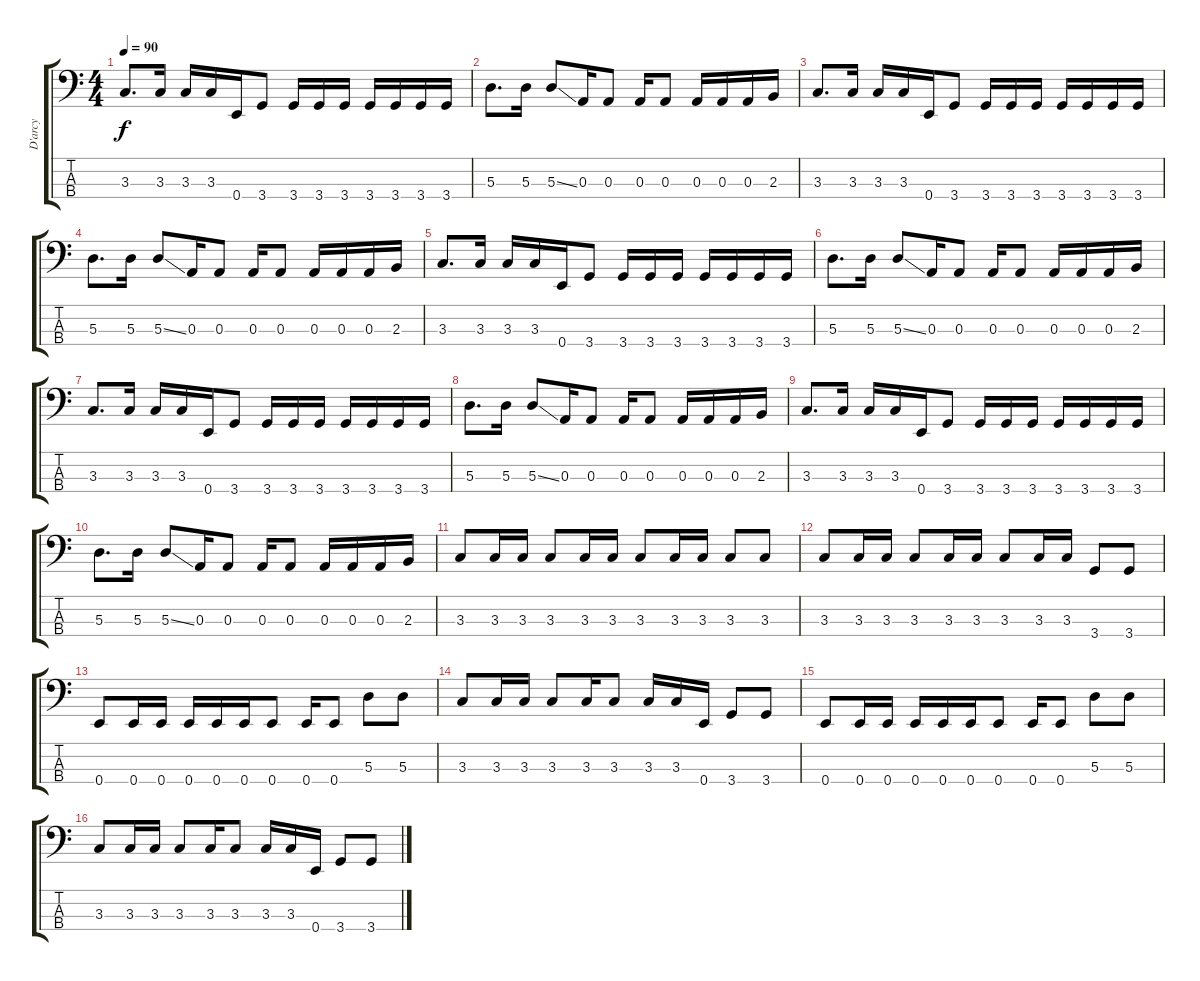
\track ("D'arcy" "D'arcy") {instrument fretlessbass}
\staff {score tabs}
\tuning (G2 D2 A1 E1) {hide}
\ts (4 4)
\tempo 90
\clef f4
\ks c
3.3.8{d dy f} 3.3.16 3.3.16 3.3.16 0.4.16 3.4.8 3.4.16 3.4.16 3.4.16 3.4.16 3.4.16 3.4.16 3.4.16 |
5.3.8{d} 5.3.16 5.3{ss}.8 0.3.16 0.3.8 0.3.16 0.3.8 0.3.16 0.3.16 0.3.16 2.3.16 |
3.3.8{d} 3.3.16 3.3.16 3.3.16 0.4.16 3.4.8 3.4.16 3.4.16 3.4.16 3.4.16 3.4.16 3.4.16 3.4.16 |
5.3.8{d} 5.3.16 5.3{ss}.8 0.3.16 0.3.8 0.3.16 0.3.8 0.3.16 0.3.16 0.3.16 2.3.16 |
3.3.8{d} 3.3.16 3.3.16 3.3.16 0.4.16 3.4.8 3.4.16 3.4.16 3.4.16 3.4.16 3.4.16 3.4.16 3.4.16 |
5.3.8{d} 5.3.16 5.3{ss}.8 0.3.16 0.3.8 0.3.16 0.3.8 0.3.16 0.3.16 0.3.16 2.3.16 |
3.3.8{d} 3.3.16 3.3.16 3.3.16 0.4.16 3.4.8 3.4.16 3.4.16 3.4.16 3.4.16 3.4.16 3.4.16 3.4.16 |
5.3.8{d} 5.3.16 5.3{ss}.8 0.3.16 0.3.8 0.3.16 0.3.8 0.3.16 0.3.16 0.3.16 2.3.16 |
3.3.8{d} 3.3.16 3.3.16 3.3.16 0.4.16 3.4.8 3.4.16 3.4.16 3.4.16 3.4.16 3.4.16 3.4.16 3.4.16 |
5.3.8{d} 5.3.16 5.3{ss}.8 0.3.16 0.3.8 0.3.16 0.3.8 0.3.16 0.3.16 0.3.16 2.3.16 |
3.3.8 3.3.16 3.3.16 3.3.8 3.3.16 3.3.16 3.3.8 3.3.16 3.3.16 3.3.8 3.3.8 |
3.3.8 3.3.16 3.3.16 3.3.8 3.3.16 3.3.16 3.3.8 3.3.16 3.3.16 3.4.8 3.4.8 |
0.4.8 0.4.16 0.4.16 0.4.16 0.4.16 0.4.16 0.4.8 0.4.16 0.4.8 5.3.8 5.3.8 |
3.3.8 3.3.16 3.3.16 3.3.8 3.3.16 3.3.8 3.3.16 3.3.16 0.4.16 3.4.8 3.4.8 |
0.4.8 0.4.16 0.4.16 0.4.16 0.4.16 0.4.16 0.4.8 0.4.16 0.4.8 5.3.8 5.3.8 |
3.3.8 3.3.16 3.3.16 3.3.8 3.3.16 3.3.8 3.3.16 3.3.16 0.4.16 3.4.8 3.4.8
